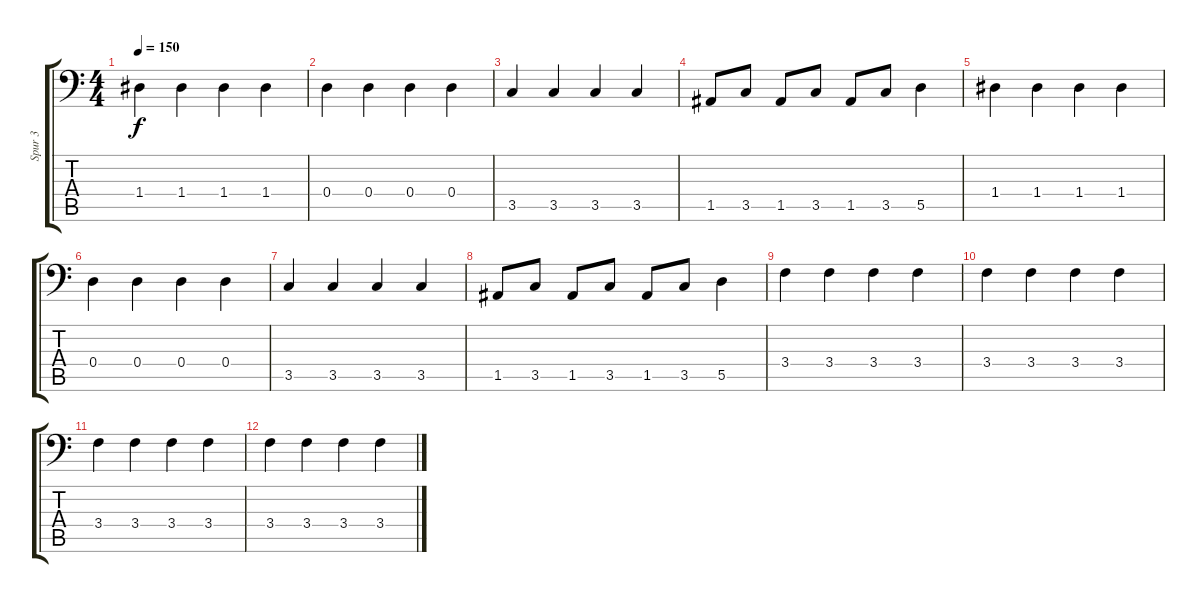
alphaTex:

\track ("Spur 3" "Spur 3") {instrument electricbassfinger}
\staff {score tabs}
\tuning (E3 B2 G2 D2 A1 E1) {hide}
\ts (4 4)
\tempo 150
\clef f4
\ks c
1.4.4{dy f} 1.4.4 1.4.4 1.4.4 |
0.4.4 0.4.4 0.4.4 0.4.4 |
3.5.4 3.5.4 3.5.4 3.5.4 |
1.5.8 3.5.8 1.5.8 3.5.8 1.5.8 3.5.8 5.5.4 |
1.4.4 1.4.4 1.4.4 1.4.4 |
0.4.4 0.4.4 0.4.4 0.4.4 |
3.5.4 3.5.4 3.5.4 3.5.4 |
1.5.8 3.5.8 1.5.8 3.5.8 1.5.8 3.5.8 5.5.4 |
3.4.4 3.4.4 3.4.4 3.4.4 |
3.4.4 3.4.4 3.4.4 3.4.4 |
3.4.4 3.4.4 3.4.4 3.4.4 |
3.4.4 3.4.4 3.4.4 3.4.4
